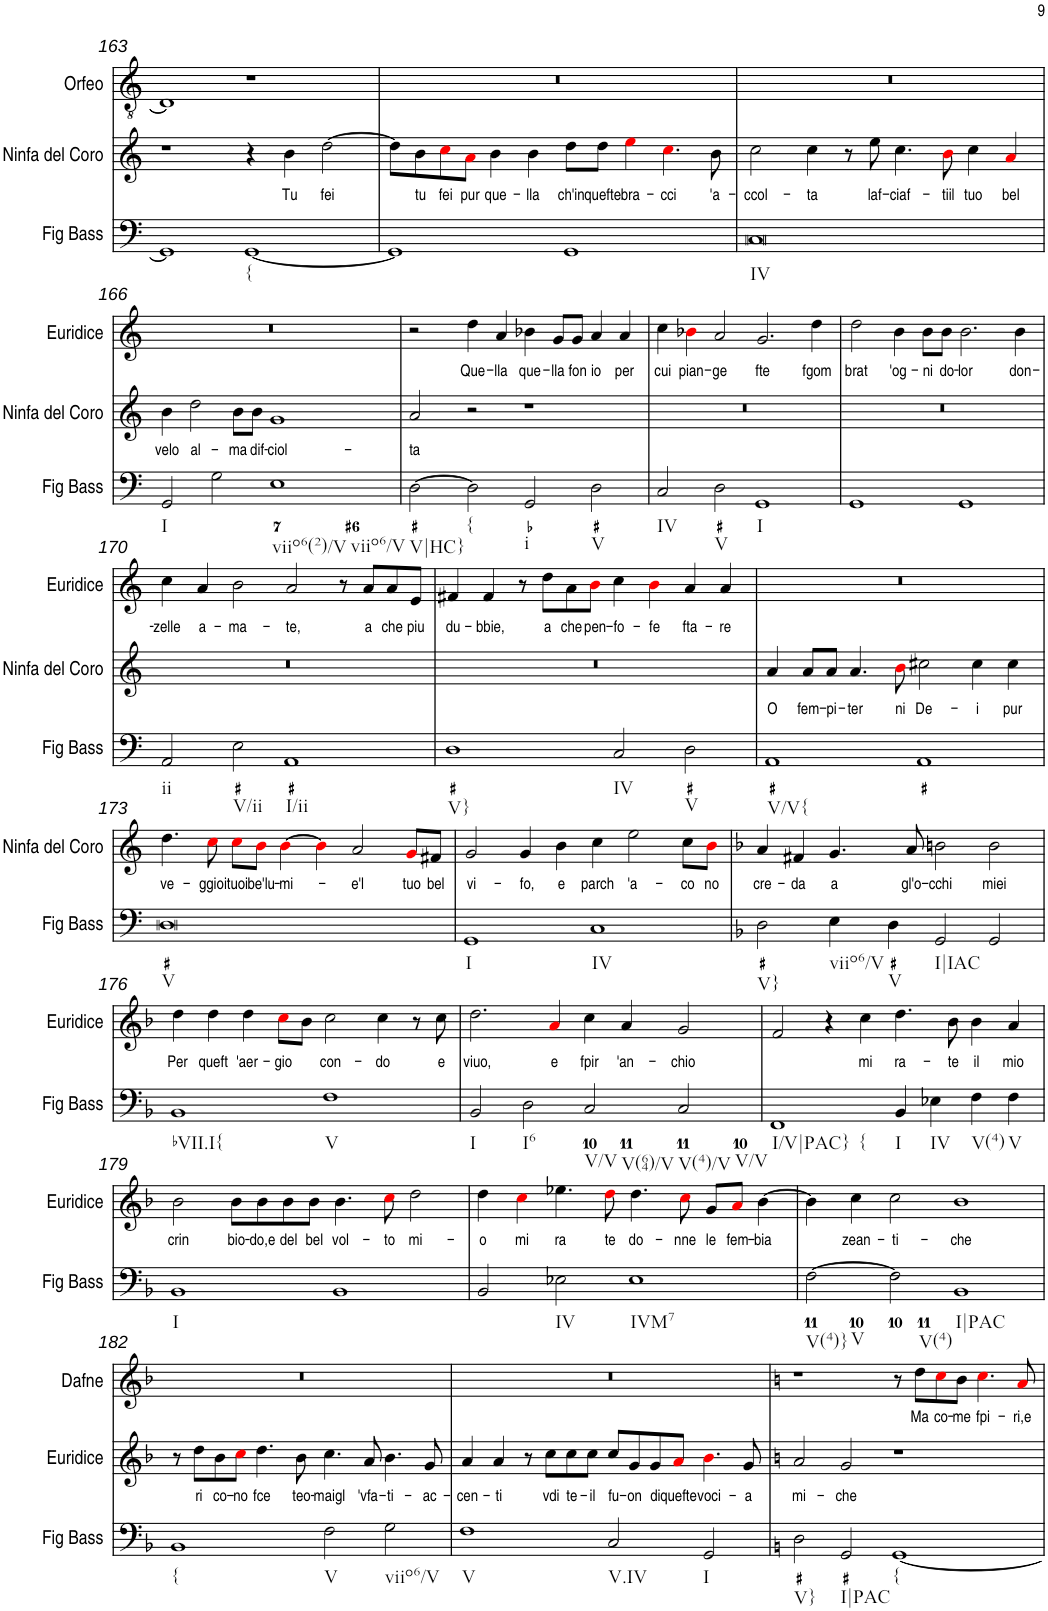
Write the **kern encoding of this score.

**kern	**kern	**text	**kern	**kern	**text	**kern	**text
*part5	*part4	*part4	*part3	*part2	*part2	*part1	*part1
*staff5	*staff4	*staff4	*staff3	*staff2	*staff2	*staff1	*staff1
*I"Fig Bass	*I"Ninfa del Coro	*	*I"Orfeo	*I"Euridice	*	*I"Dafne	*
*I'Fig Bass	*I'Ninfa del Coro	*	*I'Orfeo	*I'Euridice	*	*I'Dafne	*
!!LO:PB:g=z
*clefF4	*clefG2	*	*clefGv2	*clefG2	*	*clefG2	*
*k[]	*k[]	*	*k[]	*k[]	*	*k[]	*
*M4/2	*M4/2	*	*M4/2	*M4/2	*	*M4/2	*
=163	=163	=163	=163	=163	=163	=163	=163
1GG]	1r	.	1D]	0r	.	0r	.
!LO:TX:b:t={	!	!	!	!	!	!	!
[1GG	4r	.	1r	.	.	.	.
!	!	!LO:LY:b	!	!	!	!	!
.	4b\	Tu	.	.	.	.	.
!	!	!LO:LY:b	!	!	!	!	!
.	[2dd\	fei	.	.	.	.	.
=164	=164	=164	=164	=164	=164	=164	=164
1GG]	8dd\L]	.	0r	0r	.	0r	.
!	!	!LO:LY:b	!	!	!	!	!
.	8b\	tu	.	.	.	.	.
!	!	!LO:LY:b	!	!	!	!	!
.	8cci\	fei	.	.	.	.	.
!	!	!LO:LY:b	!	!	!	!	!
.	8ai\J	pur	.	.	.	.	.
!	!	!LO:LY:b	!	!	!	!	!
.	4b\	que-	.	.	.	.	.
!	!	!LO:LY:b	!	!	!	!	!
.	4b\	-lla	.	.	.	.	.
!	!	!LO:LY:b	!	!	!	!	!
1GG	8dd\L	ch'in	.	.	.	.	.
!	!	!LO:LY:b	!	!	!	!	!
.	8dd\J	quefte	.	.	.	.	.
!	!	!LO:LY:b	!	!	!	!	!
.	4eei\	bra-	.	.	.	.	.
!	!	!LO:LY:b	!	!	!	!	!
.	4.cci\	-cci	.	.	.	.	.
!	!	!LO:LY:b	!	!	!	!	!
.	8b\	'a-	.	.	.	.	.
=165	=165	=165	=165	=165	=165	=165	=165
!LO:TX:b:t=IV	!	!	!	!	!	!	!
!	!	!LO:LY:b	!	!	!	!	!
0C	2cc\	-ccol-	0r	0r	.	0r	.
!	!	!LO:LY:b	!	!	!	!	!
.	4cc\	-ta	.	.	.	.	.
.	8r	.	.	.	.	.	.
!	!	!LO:LY:b	!	!	!	!	!
.	8ee\	laf-	.	.	.	.	.
!	!	!LO:LY:b	!	!	!	!	!
.	4.cc\	-ciaf-	.	.	.	.	.
!	!	!LO:LY:b	!	!	!	!	!
.	8bi\	-tiil	.	.	.	.	.
!	!	!LO:LY:b	!	!	!	!	!
.	4cc\	tuo	.	.	.	.	.
!	!	!LO:LY:b	!	!	!	!	!
.	4ai/	bel	.	.	.	.	.
!!LO:LB:g=z
=166	=166	=166	=166	=166	=166	=166	=166
!LO:TX:b:t=I	!	!	!	!	!	!	!
!	!	!LO:LY:b	!	!	!	!	!
2GG/	4b\	velo	0r	0r	.	0r	.
!	!	!LO:LY:b	!	!	!	!	!
.	2dd\	al-	.	.	.	.	.
2G\	.	.	.	.	.	.	.
!	!	!LO:LY:b	!	!	!	!	!
.	8b\L	-ma	.	.	.	.	.
!	!	!LO:LY:b	!	!	!	!	!
.	8b\J	dif-	.	.	.	.	.
!LO:TX:b:t=viio6(2)/V	!	!	!	!	!	!	!
!LO:TX:b:t=viio6/V	!	!	!	!	!	!	!
!	!	!LO:LY:b	!	!	!	!	!
1E	1g	-ciol-	.	.	.	.	.
=167	=167	=167	=167	=167	=167	=167	=167
!LO:TX:b:t=V|HC}	!	!	!	!	!	!	!
!	!	!LO:LY:b	!	!	!	!	!
[2D\	2a/	-ta	0r	2r	.	0r	.
!LO:TX:b:t={	!	!	!	!	!	!	!
!	!	!	!	!	!LO:LY:b	!	!
2D\]	2r	.	.	4dd\	Que-	.	.
!	!	!	!	!	!LO:LY:b	!	!
.	.	.	.	4a/	-lla	.	.
!LO:TX:b:t=i	!	!	!	!	!	!	!
!	!	!	!	!	!LO:LY:b	!	!
2GG/	1r	.	.	4b-X\	que-	.	.
!	!	!	!	!	!LO:LY:b	!	!
.	.	.	.	8g/L	-lla	.	.
!	!	!	!	!	!LO:LY:b	!	!
.	.	.	.	8g/J	fon	.	.
!LO:TX:b:t=V	!	!	!	!	!	!	!
!	!	!	!	!	!LO:LY:b	!	!
2D\	.	.	.	4a/	io	.	.
!	!	!	!	!	!LO:LY:b	!	!
.	.	.	.	4a/	per	.	.
=168	=168	=168	=168	=168	=168	=168	=168
!LO:TX:b:t=IV	!	!	!	!	!	!	!
!	!	!	!	!	!LO:LY:b	!	!
2C/	0r	.	0r	4cc\	cui	0r	.
!	!	!	!	!	!LO:LY:b	!	!
.	.	.	.	4b-Xi\	pian-	.	.
!LO:TX:b:t=V	!	!	!	!	!	!	!
!	!	!	!	!	!LO:LY:b	!	!
2D\	.	.	.	2a/	-ge	.	.
!LO:TX:b:t=I	!	!	!	!	!	!	!
!	!	!	!	!	!LO:LY:b	!	!
1GG	.	.	.	2.g/	fte	.	.
!	!	!	!	!	!LO:LY:b	!	!
.	.	.	.	4dd\	fgom	.	.
=169	=169	=169	=169	=169	=169	=169	=169
!	!	!	!	!	!LO:LY:b	!	!
1GG	0r	.	0r	2dd\	brat	0r	.
!	!	!	!	!	!LO:LY:b	!	!
.	.	.	.	4b\	'og-	.	.
!	!	!	!	!	!LO:LY:b	!	!
.	.	.	.	8b\L	-ni	.	.
!	!	!	!	!	!LO:LY:b	!	!
.	.	.	.	8b\J	do-	.	.
!	!	!	!	!	!LO:LY:b	!	!
1GG	.	.	.	2.b\	-lor	.	.
!	!	!	!	!	!LO:LY:b	!	!
.	.	.	.	4b\	don-	.	.
!!LO:LB:g=z
=170	=170	=170	=170	=170	=170	=170	=170
!LO:TX:b:t=ii	!	!	!	!	!	!	!
!	!	!	!	!	!LO:LY:b	!	!
2AA/	0r	.	0r	4cc\	-zelle	0r	.
!	!	!	!	!	!LO:LY:b	!	!
.	.	.	.	4a/	a-	.	.
!LO:TX:b:t=V/ii	!	!	!	!	!	!	!
!	!	!	!	!	!LO:LY:b	!	!
2E\	.	.	.	2b\	-ma-	.	.
!LO:TX:b:t=I/ii	!	!	!	!	!	!	!
!	!	!	!	!	!LO:LY:b	!	!
1AA	.	.	.	2a/	-te,	.	.
.	.	.	.	8r	.	.	.
!	!	!	!	!	!LO:LY:b	!	!
.	.	.	.	8a/L	a	.	.
!	!	!	!	!	!LO:LY:b	!	!
.	.	.	.	8a/	che	.	.
!	!	!	!	!	!LO:LY:b	!	!
.	.	.	.	8e/J	piu	.	.
=171	=171	=171	=171	=171	=171	=171	=171
!LO:TX:b:t=V}	!	!	!	!	!	!	!
!	!	!	!	!	!LO:LY:b	!	!
1D	0r	.	0r	4f#X/	du-	0r	.
!	!	!	!	!	!LO:LY:b	!	!
.	.	.	.	4f#/	-bbie,	.	.
.	.	.	.	8r	.	.	.
!	!	!	!	!	!LO:LY:b	!	!
.	.	.	.	8dd\L	a	.	.
!	!	!	!	!	!LO:LY:b	!	!
.	.	.	.	8a\	che	.	.
!	!	!	!	!	!LO:LY:b	!	!
.	.	.	.	8bi\J	pen-	.	.
!LO:TX:b:t=IV	!	!	!	!	!	!	!
!	!	!	!	!	!LO:LY:b	!	!
2C/	.	.	.	4cc\	-fo-	.	.
!	!	!	!	!	!LO:LY:b	!	!
.	.	.	.	4bi\	-fe	.	.
!LO:TX:b:t=V	!	!	!	!	!	!	!
!	!	!	!	!	!LO:LY:b	!	!
2D\	.	.	.	4a/	fta-	.	.
!	!	!	!	!	!LO:LY:b	!	!
.	.	.	.	4a/	-re	.	.
=172	=172	=172	=172	=172	=172	=172	=172
!LO:TX:b:t=V/V{	!	!	!	!	!	!	!
!	!	!LO:LY:b	!	!	!	!	!
1AA	4a/	O	0r	0r	.	0r	.
!	!	!LO:LY:b	!	!	!	!	!
.	8a/L	fem-	.	.	.	.	.
!	!	!LO:LY:b	!	!	!	!	!
.	8a/J	-pi-	.	.	.	.	.
!	!	!LO:LY:b	!	!	!	!	!
.	4.a/	-ter	.	.	.	.	.
!	!	!LO:LY:b	!	!	!	!	!
.	8bi\	ni	.	.	.	.	.
!	!	!LO:LY:b	!	!	!	!	!
1AA	2cc#X\	De-	.	.	.	.	.
!	!	!LO:LY:b	!	!	!	!	!
.	4cc#\	-i	.	.	.	.	.
!	!	!LO:LY:b	!	!	!	!	!
.	4cc#\	pur	.	.	.	.	.
!!LO:LB:g=z
=173	=173	=173	=173	=173	=173	=173	=173
!LO:TX:b:t=V	!	!	!	!	!	!	!
!	!	!LO:LY:b	!	!	!	!	!
0D	4.dd\	ve-	0r	0r	.	0r	.
!	!	!LO:LY:b	!	!	!	!	!
.	8cci\	-ggioi	.	.	.	.	.
!	!	!LO:LY:b	!	!	!	!	!
.	8cci\L	tuoi	.	.	.	.	.
!	!	!LO:LY:b	!	!	!	!	!
.	8bi\J	be'lu-	.	.	.	.	.
!	!	!LO:LY:b	!	!	!	!	!
.	[4bi\	-mi-	.	.	.	.	.
.	4bi\]	.	.	.	.	.	.
!	!	!LO:LY:b	!	!	!	!	!
.	2a/	-e'l	.	.	.	.	.
!	!	!LO:LY:b	!	!	!	!	!
.	8gi/L	tuo	.	.	.	.	.
!	!	!LO:LY:b	!	!	!	!	!
.	8f#X/J	bel	.	.	.	.	.
=174	=174	=174	=174	=174	=174	=174	=174
!LO:TX:b:t=I	!	!	!	!	!	!	!
!	!	!LO:LY:b	!	!	!	!	!
1GG	2g/	vi-	0r	0r	.	0r	.
!	!	!LO:LY:b	!	!	!	!	!
.	4g/	-fo,	.	.	.	.	.
!	!	!LO:LY:b	!	!	!	!	!
.	4b\	e	.	.	.	.	.
!LO:TX:b:t=IV	!	!	!	!	!	!	!
!	!	!LO:LY:b	!	!	!	!	!
1C	4cc\	parch	.	.	.	.	.
!	!	!LO:LY:b	!	!	!	!	!
.	2ee\	'a-	.	.	.	.	.
!	!	!LO:LY:b	!	!	!	!	!
.	8cc\L	-co	.	.	.	.	.
!	!	!LO:LY:b	!	!	!	!	!
.	8bi\J	no	.	.	.	.	.
=175	=175	=175	=175	=175	=175	=175	=175
*k[b-]	*k[b-]	*	*k[b-]	*k[b-]	*	*k[b-]	*
!LO:TX:b:t=V}	!	!	!	!	!	!	!
!	!	!LO:LY:b	!	!	!	!	!
2D\	4a/	cre-	0r	0r	.	0r	.
!	!	!LO:LY:b	!	!	!	!	!
.	4f#X/	-da	.	.	.	.	.
!LO:TX:b:t=viio6/V	!	!	!	!	!	!	!
!	!	!LO:LY:b	!	!	!	!	!
4E\	4.g/	a	.	.	.	.	.
!LO:TX:b:t=V	!	!	!	!	!	!	!
4D\	.	.	.	.	.	.	.
!	!	!LO:LY:b	!	!	!	!	!
.	8a/	gl'o-	.	.	.	.	.
!LO:TX:b:t=I|IAC	!	!	!	!	!	!	!
!	!	!LO:LY:b	!	!	!	!	!
2GG/	2bn\	-cchi	.	.	.	.	.
!	!	!LO:LY:b	!	!	!	!	!
2GG/	2b\	miei	.	.	.	.	.
!!LO:LB:g=z
=176	=176	=176	=176	=176	=176	=176	=176
!LO:TX:b:t=bVII.I{	!	!	!	!	!	!	!
!	!	!	!	!	!LO:LY:b	!	!
1BB-	0r	.	0r	4dd\	Per	0r	.
!	!	!	!	!	!LO:LY:b	!	!
.	.	.	.	4dd\	queft	.	.
!	!	!	!	!	!LO:LY:b	!	!
.	.	.	.	4dd\	'aer-	.	.
!	!	!	!	!	!LO:LY:b	!	!
.	.	.	.	8cci\L	-gio	.	.
.	.	.	.	8b-\J	.	.	.
!LO:TX:b:t=V	!	!	!	!	!	!	!
!	!	!	!	!	!LO:LY:b	!	!
1F	.	.	.	2cc\	con-	.	.
!	!	!	!	!	!LO:LY:b	!	!
.	.	.	.	4cc\	-do	.	.
.	.	.	.	8r	.	.	.
!	!	!	!	!	!LO:LY:b	!	!
.	.	.	.	8cc\	e	.	.
=177	=177	=177	=177	=177	=177	=177	=177
!LO:TX:b:t=I	!	!	!	!	!	!	!
!	!	!	!	!	!LO:LY:b	!	!
2BB-/	0r	.	0r	2.dd\	viuo,	0r	.
!LO:TX:b:t=I6	!	!	!	!	!	!	!
2D\	.	.	.	.	.	.	.
!	!	!	!	!	!LO:LY:b	!	!
.	.	.	.	4ai/	e	.	.
!LO:TX:b:t=V/V	!	!	!	!	!	!	!
!LO:TX:b:t=V(64)/V	!	!	!	!	!	!	!
!	!	!	!	!	!LO:LY:b	!	!
2C/	.	.	.	4cc\	fpir	.	.
!	!	!	!	!	!LO:LY:b	!	!
.	.	.	.	4a/	'an-	.	.
!LO:TX:b:t=V(4)/V	!	!	!	!	!	!	!
!LO:TX:b:t=V/V	!	!	!	!	!	!	!
!	!	!	!	!	!LO:LY:b	!	!
2C/	.	.	.	2g/	-chio	.	.
=178	=178	=178	=178	=178	=178	=178	=178
!LO:TX:b:t=I/V|PAC}	!	!	!	!	!	!	!
!LO:TX:b:t={	!	!	!	!	!	!	!
1FF	0r	.	0r	2f/	.	0r	.
.	.	.	.	4r	.	.	.
!	!	!	!	!	!LO:LY:b	!	!
.	.	.	.	4cc\	mi	.	.
!LO:TX:b:t=I	!	!	!	!	!	!	!
!	!	!	!	!	!LO:LY:b	!	!
4BB-/	.	.	.	4.dd\	ra-	.	.
!LO:TX:b:t=IV	!	!	!	!	!	!	!
4E-X\	.	.	.	.	.	.	.
!	!	!	!	!	!LO:LY:b	!	!
.	.	.	.	8b-\	-te	.	.
!LO:TX:b:t=V(4)	!	!	!	!	!	!	!
!	!	!	!	!	!LO:LY:b	!	!
4F\	.	.	.	4b-\	il	.	.
!LO:TX:b:t=V	!	!	!	!	!	!	!
!	!	!	!	!	!LO:LY:b	!	!
4F\	.	.	.	4a/	mio	.	.
!!LO:LB:g=z
=179	=179	=179	=179	=179	=179	=179	=179
!LO:TX:b:t=I	!	!	!	!	!	!	!
!	!	!	!	!	!LO:LY:b	!	!
1BB-	0r	.	0r	2b-\	crin	0r	.
!	!	!	!	!	!LO:LY:b	!	!
.	.	.	.	8b-\L	bio-	.	.
!	!	!	!	!	!LO:LY:b	!	!
.	.	.	.	8b-\	-do,e	.	.
!	!	!	!	!	!LO:LY:b	!	!
.	.	.	.	8b-\	del	.	.
!	!	!	!	!	!LO:LY:b	!	!
.	.	.	.	8b-\J	bel	.	.
!	!	!	!	!	!LO:LY:b	!	!
1BB-	.	.	.	4.b-\	vol-	.	.
!	!	!	!	!	!LO:LY:b	!	!
.	.	.	.	8cci\	-to	.	.
!	!	!	!	!	!LO:LY:b	!	!
.	.	.	.	2dd\	mi-	.	.
=180	=180	=180	=180	=180	=180	=180	=180
!	!	!	!	!	!LO:LY:b	!	!
2BB-/	0r	.	0r	4dd\	-o	0r	.
!	!	!	!	!	!LO:LY:b	!	!
.	.	.	.	4cci\	mi	.	.
!LO:TX:b:t=IV	!	!	!	!	!	!	!
!	!	!	!	!	!LO:LY:b	!	!
2E-X\	.	.	.	4.ee-X\	ra	.	.
!	!	!	!	!	!LO:LY:b	!	!
.	.	.	.	8ddi\	te	.	.
!LO:TX:b:t=IVM7	!	!	!	!	!	!	!
!	!	!	!	!	!LO:LY:b	!	!
1E-	.	.	.	4.dd\	do-	.	.
!	!	!	!	!	!LO:LY:b	!	!
.	.	.	.	8cci\	-nne	.	.
!	!	!	!	!	!LO:LY:b	!	!
.	.	.	.	8g/L	le	.	.
!	!	!	!	!	!LO:LY:b	!	!
.	.	.	.	8ai/J	fem-	.	.
!	!	!	!	!	!LO:LY:b	!	!
.	.	.	.	[4b-\	-bia	.	.
=181	=181	=181	=181	=181	=181	=181	=181
!LO:TX:b:t=V(4)}	!	!	!	!	!	!	!
!LO:TX:b:t=V	!	!	!	!	!	!	!
[2F\	0r	.	0r	4b-\]	.	0r	.
!	!	!	!	!	!LO:LY:b	!	!
.	.	.	.	4cc\	zean-	.	.
!LO:TX:b:t=V(4)	!	!	!	!	!	!	!
!	!	!	!	!	!LO:LY:b	!	!
2F\]	.	.	.	2cc\	-ti-	.	.
!LO:TX:b:t=I|PAC	!	!	!	!	!	!	!
!	!	!	!	!	!LO:LY:b	!	!
1BB-	.	.	.	1b-	-che	.	.
!!LO:LB:g=z
=182	=182	=182	=182	=182	=182	=182	=182
!LO:TX:b:t={	!	!	!	!	!	!	!
1BB-	0r	.	0r	8r	.	0r	.
!	!	!	!	!	!LO:LY:b	!	!
.	.	.	.	8dd\L	ri	.	.
!	!	!	!	!	!LO:LY:b	!	!
.	.	.	.	8b-\	co-	.	.
!	!	!	!	!	!LO:LY:b	!	!
.	.	.	.	8cci\J	-no	.	.
!	!	!	!	!	!LO:LY:b	!	!
.	.	.	.	4.dd\	fce	.	.
!	!	!	!	!	!LO:LY:b	!	!
.	.	.	.	8b-\	teo-	.	.
!LO:TX:b:t=V	!	!	!	!	!	!	!
!	!	!	!	!	!LO:LY:b	!	!
2F\	.	.	.	4.cc\	-maigl	.	.
!	!	!	!	!	!LO:LY:b	!	!
.	.	.	.	8a/	'vfa-	.	.
!LO:TX:b:t=viio6/V	!	!	!	!	!	!	!
!	!	!	!	!	!LO:LY:b	!	!
2G\	.	.	.	4.b-\	-ti-	.	.
!	!	!	!	!	!LO:LY:b	!	!
.	.	.	.	8g/	-ac-	.	.
=183	=183	=183	=183	=183	=183	=183	=183
!LO:TX:b:t=V	!	!	!	!	!	!	!
!	!	!	!	!	!LO:LY:b	!	!
1F	0r	.	0r	4a/	-cen-	0r	.
!	!	!	!	!	!LO:LY:b	!	!
.	.	.	.	4a/	-ti	.	.
.	.	.	.	8r	.	.	.
!	!	!	!	!	!LO:LY:b	!	!
.	.	.	.	8cc\L	vdi	.	.
!	!	!	!	!	!LO:LY:b	!	!
.	.	.	.	8cc\	te-	.	.
!	!	!	!	!	!LO:LY:b	!	!
.	.	.	.	8cc\J	-il	.	.
!LO:TX:b:t=V.IV	!	!	!	!	!	!	!
!	!	!	!	!	!LO:LY:b	!	!
2C/	.	.	.	8cc/L	fu-	.	.
!	!	!	!	!	!LO:LY:b	!	!
.	.	.	.	8g/	-on	.	.
!	!	!	!	!	!LO:LY:b	!	!
.	.	.	.	8g/	di	.	.
!	!	!	!	!	!LO:LY:b	!	!
.	.	.	.	8ai/J	quefte	.	.
!LO:TX:b:t=I	!	!	!	!	!	!	!
!	!	!	!	!	!LO:LY:b	!	!
2GG/	.	.	.	4.b-i\	voci-	.	.
!	!	!	!	!	!LO:LY:b	!	!
.	.	.	.	8g/	-a	.	.
=184	=184	=184	=184	=184	=184	=184	=184
*k[]	*k[]	*	*k[]	*k[]	*	*k[]	*
!LO:TX:b:t=V}	!	!	!	!	!	!	!
!	!	!	!	!	!LO:LY:b	!	!
2D\	0r	.	0r	2a/	mi-	1r	.
!LO:TX:b:t=I|PAC	!	!	!	!	!	!	!
!	!	!	!	!	!LO:LY:b	!	!
2GG/	.	.	.	2g/	-che	.	.
!LO:TX:b:t={	!	!	!	!	!	!	!
[1GG	.	.	.	1r	.	8r	.
!	!	!	!	!	!	!	!LO:LY:b
.	.	.	.	.	.	8dd\L	Ma
!	!	!	!	!	!	!	!LO:LY:b
.	.	.	.	.	.	8cci\	co-
!	!	!	!	!	!	!	!LO:LY:b
.	.	.	.	.	.	8b\J	-me
!	!	!	!	!	!	!	!LO:LY:b
.	.	.	.	.	.	4.cci\	fpi-
!	!	!	!	!	!	!	!LO:LY:b
.	.	.	.	.	.	8ai/	-ri,e
=	=	=	=	=	=	=	=
*-	*-	*-	*-	*-	*-	*-	*-
